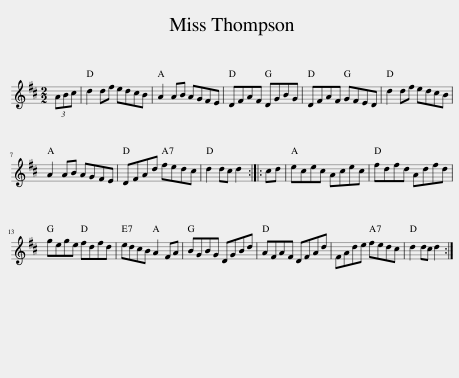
X:1
L:1/8
M:2/2
I:linebreak $
K:D
V:1 treble
V:1
 (3ABc | d2 df edcB | A2 AB AGFE | DFAF DGBG | DFAF GFED | %5
 d2 df edcB |$ A2 AB AGFE | DFAd fedc | d2 dc d2 :: cd | %10
 ecec Acec | fdfd Adfd |$ gege fdfd | edcB A2 FA | BGBG DGBd | %15
 AFAF DFAd | FAde fedc | d2 dc d2 :| %18
